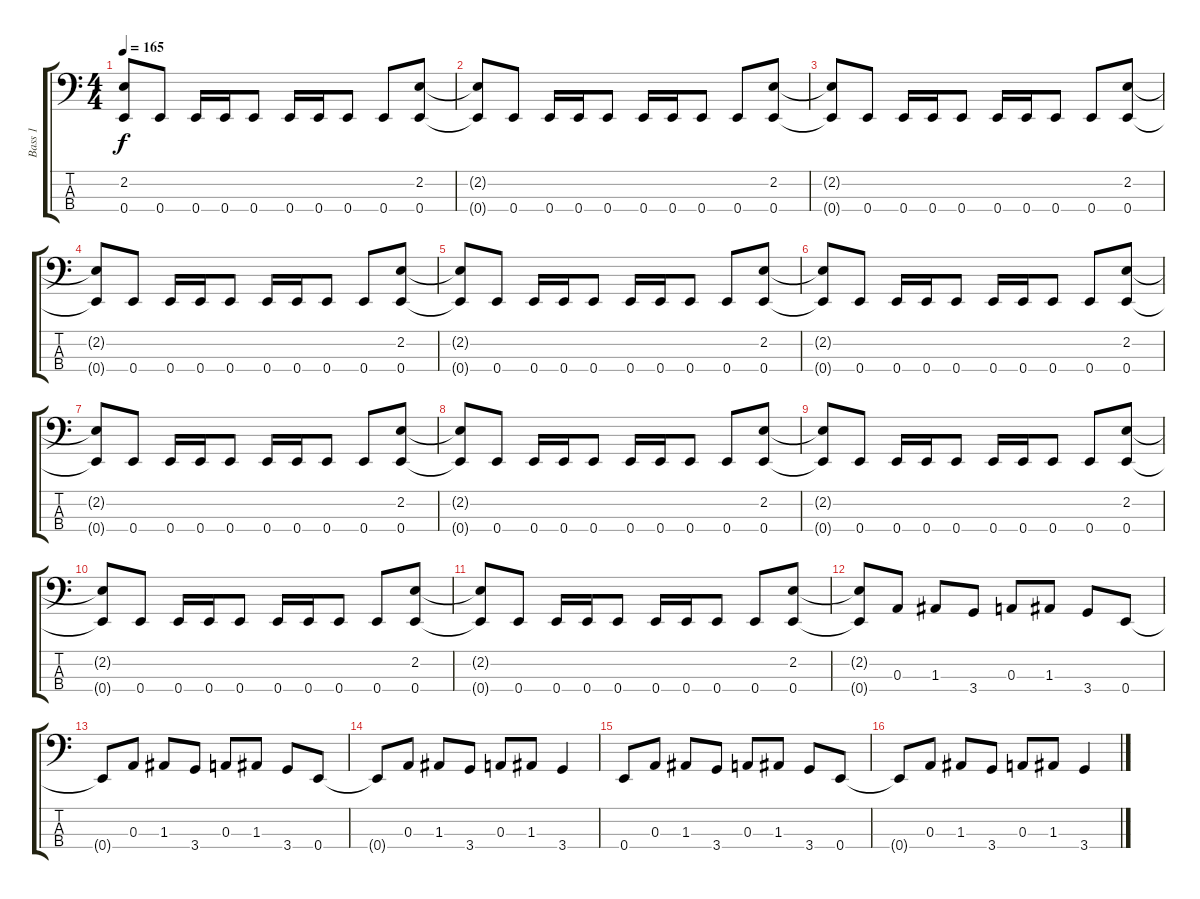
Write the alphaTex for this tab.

\track ("Bass 1" "Bass 1") {instrument electricbasspick}
\staff {score tabs}
\tuning (G2 D2 A1 E1) {hide}
\ts (4 4)
\tempo 165
\clef f4
\ks c
(2.2{t} 0.4{t}).8{dy f} 0.4.8 0.4.16 0.4.16 0.4.8 0.4.16 0.4.16 0.4.8 0.4.8 (2.2 0.4).8 |
(2.2{t} 0.4{t}).8 0.4.8 0.4.16 0.4.16 0.4.8 0.4.16 0.4.16 0.4.8 0.4.8 (2.2 0.4).8 |
(2.2{t} 0.4{t}).8 0.4.8 0.4.16 0.4.16 0.4.8 0.4.16 0.4.16 0.4.8 0.4.8 (2.2 0.4).8 |
(2.2{t} 0.4{t}).8 0.4.8 0.4.16 0.4.16 0.4.8 0.4.16 0.4.16 0.4.8 0.4.8 (2.2 0.4).8 |
(2.2{t} 0.4{t}).8 0.4.8 0.4.16 0.4.16 0.4.8 0.4.16 0.4.16 0.4.8 0.4.8 (2.2 0.4).8 |
(2.2{t} 0.4{t}).8 0.4.8 0.4.16 0.4.16 0.4.8 0.4.16 0.4.16 0.4.8 0.4.8 (2.2 0.4).8 |
(2.2{t} 0.4{t}).8 0.4.8 0.4.16 0.4.16 0.4.8 0.4.16 0.4.16 0.4.8 0.4.8 (2.2 0.4).8 |
(2.2{t} 0.4{t}).8 0.4.8 0.4.16 0.4.16 0.4.8 0.4.16 0.4.16 0.4.8 0.4.8 (2.2 0.4).8 |
(2.2{t} 0.4{t}).8 0.4.8 0.4.16 0.4.16 0.4.8 0.4.16 0.4.16 0.4.8 0.4.8 (2.2 0.4).8 |
(2.2{t} 0.4{t}).8 0.4.8 0.4.16 0.4.16 0.4.8 0.4.16 0.4.16 0.4.8 0.4.8 (2.2 0.4).8 |
(2.2{t} 0.4{t}).8 0.4.8 0.4.16 0.4.16 0.4.8 0.4.16 0.4.16 0.4.8 0.4.8 (2.2 0.4).8 |
(2.2{t} 0.4{t}).8 0.3.8 1.3.8 3.4.8 0.3.8 1.3.8 3.4.8 0.4.8 |
0.4{t}.8 0.3.8 1.3.8 3.4.8 0.3.8 1.3.8 3.4.8 0.4.8 |
0.4{t}.8 0.3.8 1.3.8 3.4.8 0.3.8 1.3.8 3.4.4 |
0.4.8 0.3.8 1.3.8 3.4.8 0.3.8 1.3.8 3.4.8 0.4.8 |
0.4{t}.8 0.3.8 1.3.8 3.4.8 0.3.8 1.3.8 3.4.4
